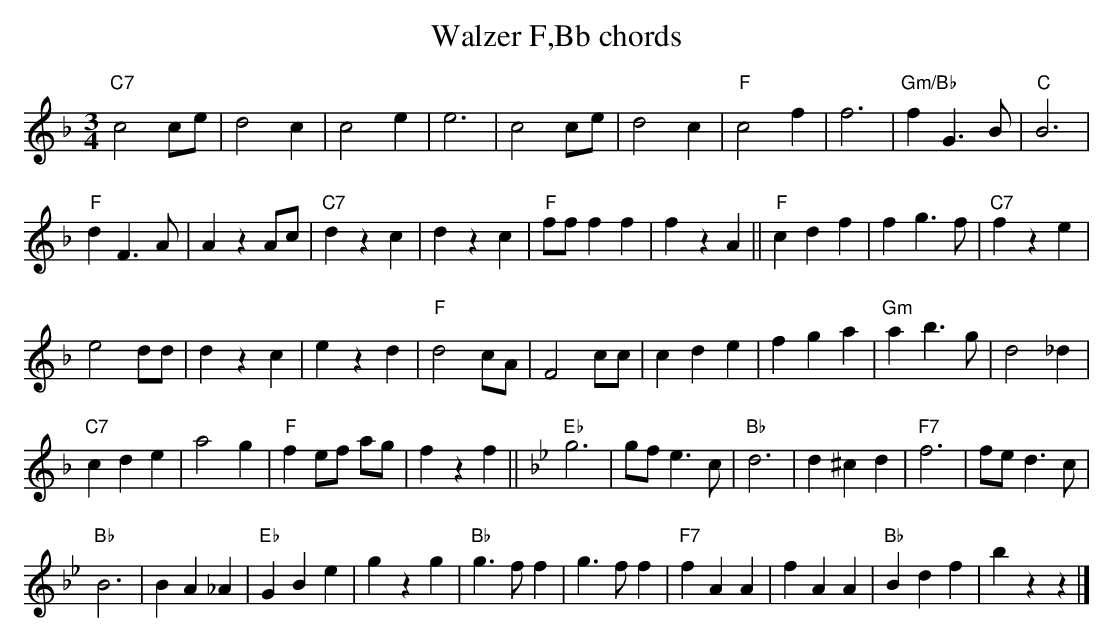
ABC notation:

X:1
T: Walzer F,Bb chords
M:3/4
L:1/4
K:F %%MIDI gchordon
"C7"c2 c/e/ |  d2 c | c2 e | e3 | c2 c/e/ | d2 c | "F"c2 f | f3 | "Gm/Bb"f G>B | "C"B3 |
"F"d F>A | A z A/c/ | "C7"d z c | d z c | "F"f/f/ f f | f z A || "F"cdf | f g>f | "C7"f z e |
e2 d/d/ | d z c | e z d | "F"d2 c/A/ | F2 c/c/ | cde | fga | "Gm"a b>g | d2 _d |
"C7"cde | a2 g | "F"f e/f/ a/g/ | f z f || [K:Bb] "Eb"g3 | g/f/ e>c | "Bb"d3 | d ^c d | "F7"f3 | f/e/ d>c |
"Bb"B3 | B A _A | "Eb"GBe | g z g | "Bb"g>f f | g>f f | "F7"fAA | fAA | "Bb"Bdf | b zz |]
